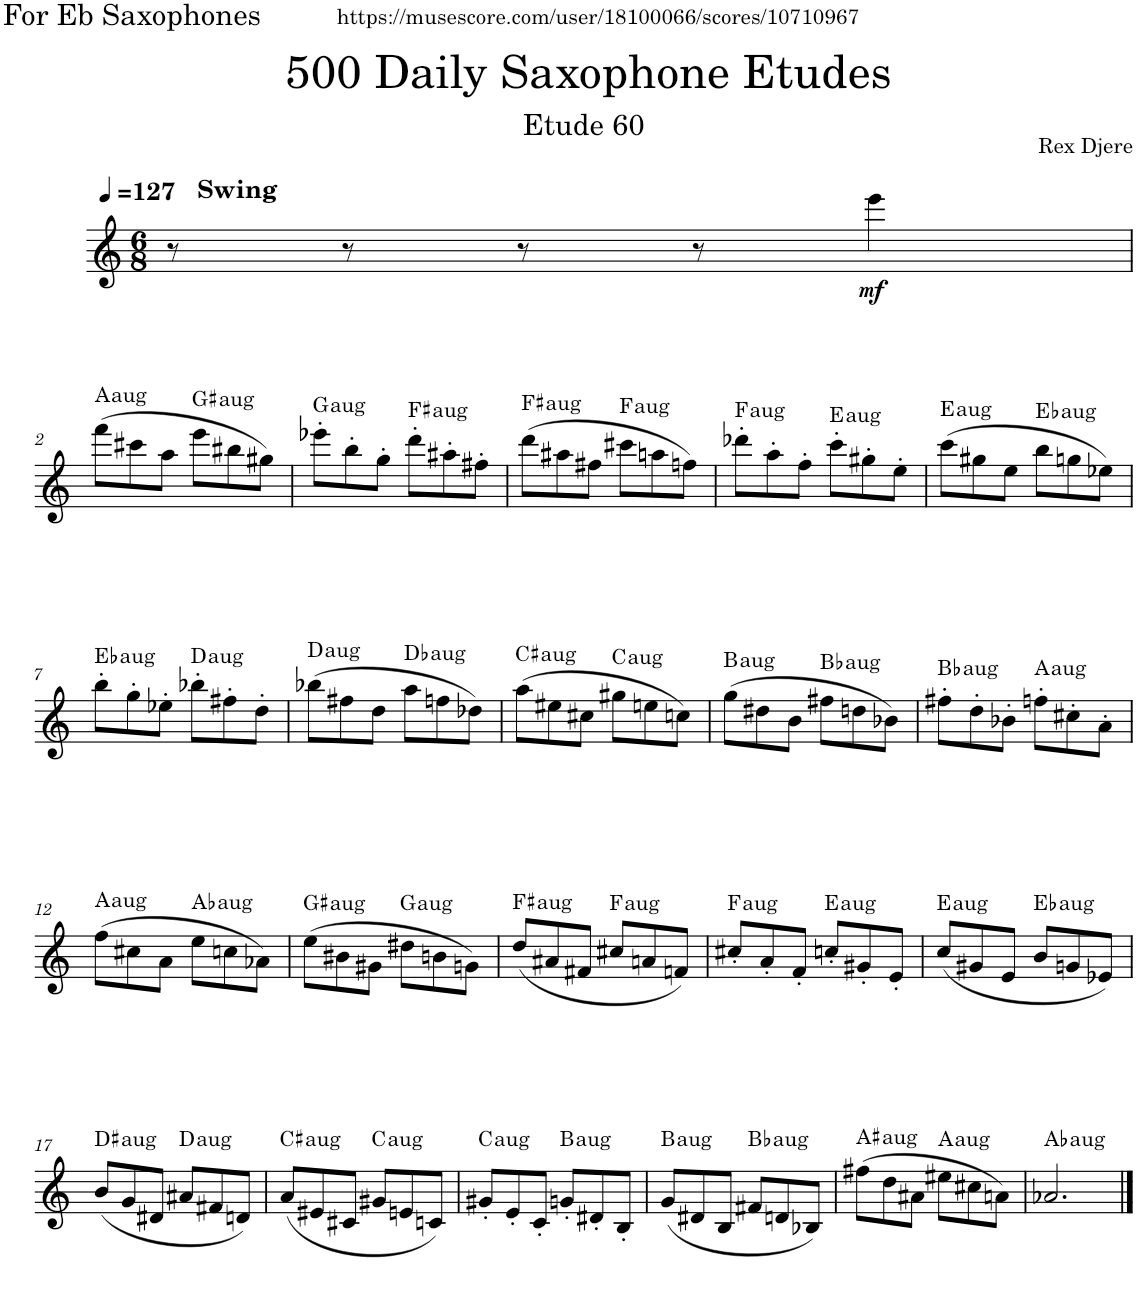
**kern	**dynam	**harte
*part1	*part1	*part1
*staff1	*staff1	*
*I"Alto Saxophone	*	*
*I'A. Sax.	*	*
*clefG2	*	*
*Trd5c9	*	*
*k[]	*	*
*M6/8	*	*
*MM127	*	*
=1	=1	=1
!LO:TX:a:B:t=Swing	!	!
8r	.	.
8r	.	.
8r	.	.
8r	.	.
!	!LO:DY:b	!
4eee\	mf	.
!!LO:LB:g=z
=2	=2	=2
!	!	!LO:H:kt=aug
(8fff\L	.	A:aug
8ccc#X\	.	.
8aa\J	.	.
!	!	!LO:H:kt=aug
8eee\L	.	G#:aug
8bb#X\	.	.
8gg#X\J)	.	.
=3	=3	=3
!	!	!LO:H:kt=aug
8eee-X'\L	.	G:aug
8bb'\	.	.
8gg'\J	.	.
!	!	!LO:H:kt=aug
8ddd'\L	.	F#:aug
8aa#X'\	.	.
8ff#X'\J	.	.
=4	=4	=4
!	!	!LO:H:kt=aug
(8ddd\L	.	F#:aug
8aa#X\	.	.
8ff#X\J	.	.
!	!	!LO:H:kt=aug
8ccc#X\L	.	F:aug
8aan\	.	.
8ffn\J)	.	.
=5	=5	=5
!	!	!LO:H:kt=aug
8ddd-X'\L	.	F:aug
8aa'\	.	.
8ff'\J	.	.
!	!	!LO:H:kt=aug
8ccc'\L	.	E:aug
8gg#X'\	.	.
8ee'\J	.	.
=6	=6	=6
!	!	!LO:H:kt=aug
(8ccc\L	.	E:aug
8gg#X\	.	.
8ee\J	.	.
!	!	!LO:H:kt=aug
8bb\L	.	Eb:aug
8ggn\	.	.
8ee-X\J)	.	.
!!LO:LB:g=z
=7	=7	=7
!	!	!LO:H:kt=aug
8bb'\L	.	Eb:aug
8gg'\	.	.
8ee-X'\J	.	.
!	!	!LO:H:kt=aug
8bb-X'\L	.	D:aug
8ff#X'\	.	.
8dd'\J	.	.
=8	=8	=8
!	!	!LO:H:kt=aug
(8bb-X\L	.	D:aug
8ff#X\	.	.
8dd\J	.	.
!	!	!LO:H:kt=aug
8aa\L	.	Db:aug
8ffn\	.	.
8dd-X\J)	.	.
=9	=9	=9
!	!	!LO:H:kt=aug
(8aa\L	.	C#:aug
8ee#X\	.	.
8cc#X\J	.	.
!	!	!LO:H:kt=aug
8gg#X\L	.	C:aug
8een\	.	.
8ccn\J)	.	.
=10	=10	=10
!	!	!LO:H:kt=aug
(8gg\L	.	B:aug
8dd#X\	.	.
8b\J	.	.
!	!	!LO:H:kt=aug
8ff#X\L	.	Bb:aug
8ddn\	.	.
8b-X\J)	.	.
=11	=11	=11
!	!	!LO:H:kt=aug
8ff#X'\L	.	Bb:aug
8dd'\	.	.
8b-X'\J	.	.
!	!	!LO:H:kt=aug
8ffn'\L	.	A:aug
8cc#X'\	.	.
8a'\J	.	.
!!LO:LB:g=z
=12	=12	=12
!	!	!LO:H:kt=aug
(8ff\L	.	A:aug
8cc#X\	.	.
8a\J	.	.
!	!	!LO:H:kt=aug
8ee\L	.	Ab:aug
8ccn\	.	.
8a-X\J)	.	.
=13	=13	=13
!	!	!LO:H:kt=aug
(8ee\L	.	G#:aug
8b#X\	.	.
8g#X\J	.	.
!	!	!LO:H:kt=aug
8dd#X\L	.	G:aug
8bn\	.	.
8gn\J)	.	.
=14	=14	=14
!	!	!LO:H:kt=aug
(8dd/L	.	F#:aug
8a#X/	.	.
8f#X/J	.	.
!	!	!LO:H:kt=aug
8cc#X/L	.	F:aug
8an/	.	.
8fn/J)	.	.
=15	=15	=15
!	!	!LO:H:kt=aug
8cc#X'/L	.	F:aug
8a'/	.	.
8f'/J	.	.
!	!	!LO:H:kt=aug
8ccn'/L	.	E:aug
8g#X'/	.	.
8e'/J	.	.
=16	=16	=16
!	!	!LO:H:kt=aug
(8cc/L	.	E:aug
8g#X/	.	.
8e/J	.	.
!	!	!LO:H:kt=aug
8b/L	.	Eb:aug
8gn/	.	.
8e-X/J)	.	.
!!LO:LB:g=z
=17	=17	=17
!	!	!LO:H:kt=aug
(8b/L	.	D#:aug
8g/	.	.
8d#X/J	.	.
!	!	!LO:H:kt=aug
8a#X/L	.	D:aug
8f#X/	.	.
8dn/J)	.	.
=18	=18	=18
!	!	!LO:H:kt=aug
(8a/L	.	C#:aug
8e#X/	.	.
8c#X/J	.	.
!	!	!LO:H:kt=aug
8g#X/L	.	C:aug
8en/	.	.
8cn/J)	.	.
=19	=19	=19
!	!	!LO:H:kt=aug
8g#X'/L	.	C:aug
8e'/	.	.
8c'/J	.	.
!	!	!LO:H:kt=aug
8gn'/L	.	B:aug
8d#X'/	.	.
8B'/J	.	.
=20	=20	=20
!	!	!LO:H:kt=aug
(8g/L	.	B:aug
8d#X/	.	.
8B/J	.	.
!	!	!LO:H:kt=aug
8f#X/L	.	Bb:aug
8dn/	.	.
8B-X/J)	.	.
=21	=21	=21
!	!	!LO:H:kt=aug
(8ff#X\L	.	A#:aug
8dd\	.	.
8a#X\J	.	.
!	!	!LO:H:kt=aug
8ee#X\L	.	A:aug
8cc#X\	.	.
8an\J)	.	.
=22	=22	=22
!	!	!LO:H:kt=aug
2.a-X/	.	Ab:aug
==	==	==
*-	*-	*-
